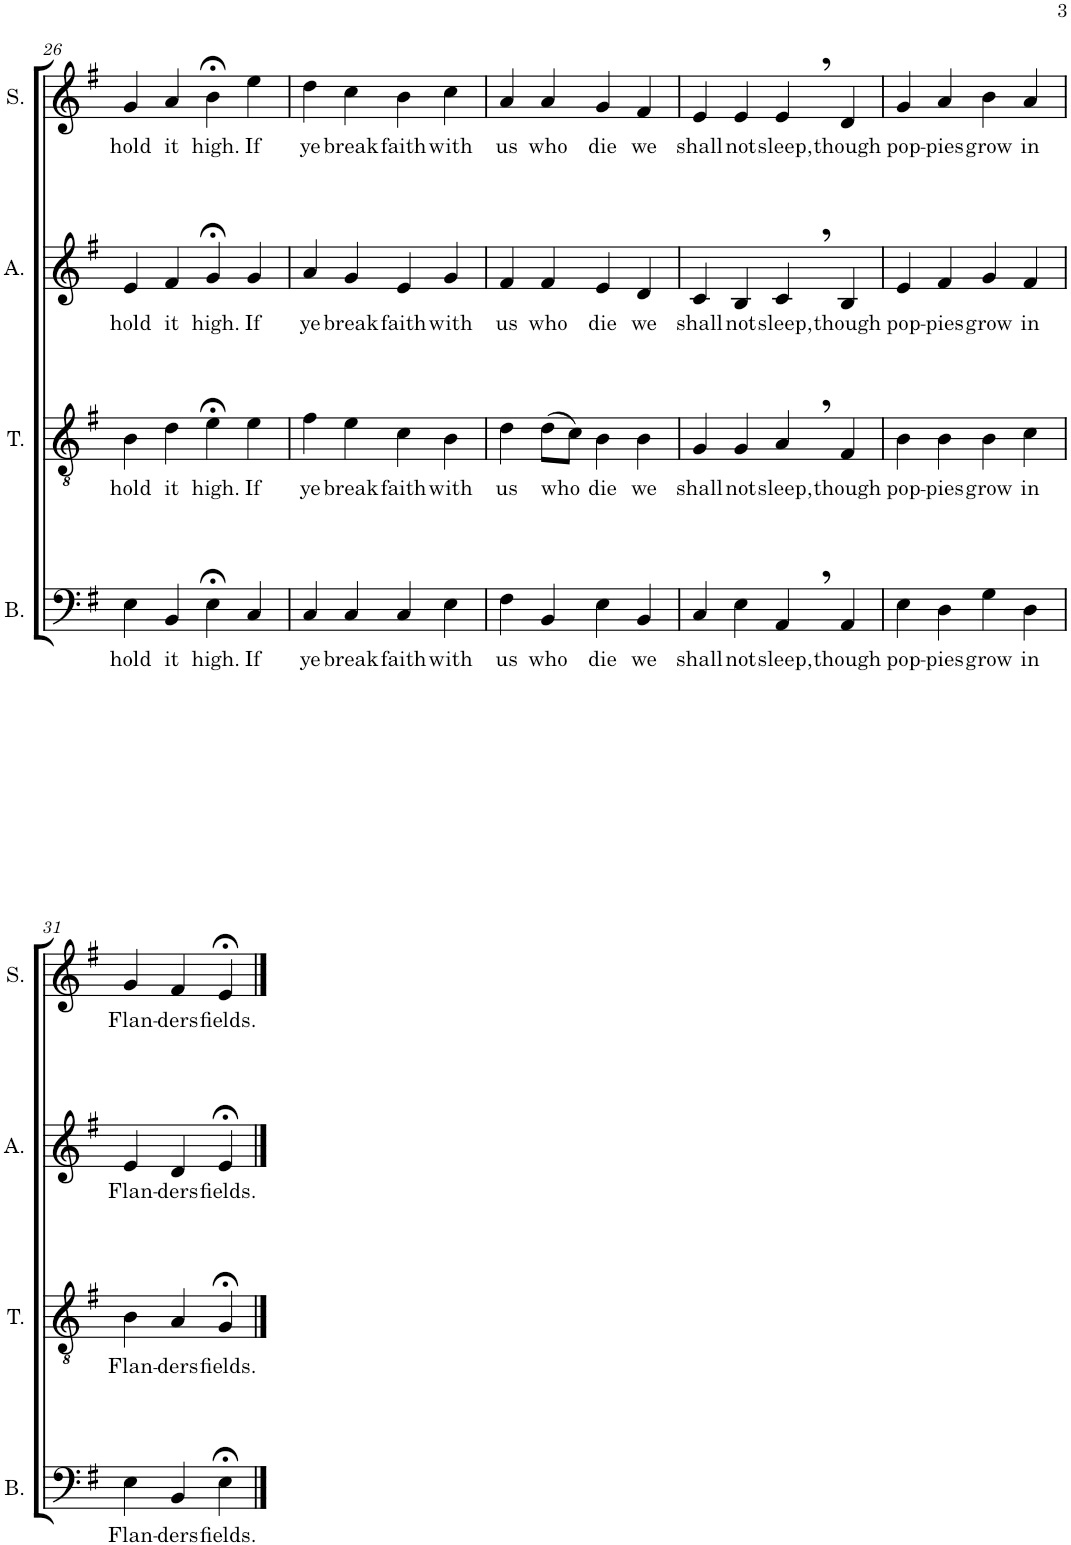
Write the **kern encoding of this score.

**kern	**text	**kern	**text	**kern	**text	**kern	**text
*part4	*part4	*part3	*part3	*part2	*part2	*part1	*part1
*staff4	*staff4	*staff3	*staff3	*staff2	*staff2	*staff1	*staff1
*I"Bass	*	*I"Tenor	*	*I"Alto	*	*I"Soprano	*
*I'B.	*	*I'T.	*	*I'A.	*	*I'S.	*
!!LO:PB:g=z
*clefF4	*	*clefGv2	*	*clefG2	*	*clefG2	*
*k[f#]	*	*k[f#]	*	*k[f#]	*	*k[f#]	*
*M4/4	*	*M4/4	*	*M4/4	*	*M4/4	*
=26	=26	=26	=26	=26	=26	=26	=26
!	!LO:LY:b	!	!LO:LY:b	!	!LO:LY:b	!	!LO:LY:b
4E\	hold	4B\	hold	4e/	hold	4g/	hold
!	!LO:LY:b	!	!LO:LY:b	!	!LO:LY:b	!	!LO:LY:b
4BB/	it	4d\	it	4f#/	it	4a/	it
!	!LO:LY:b	!	!LO:LY:b	!	!LO:LY:b	!	!LO:LY:b
4E;<\	high.	4e;<\	high.	4g;</	high.	4b;<\	high.
!	!LO:LY:b	!	!LO:LY:b	!	!LO:LY:b	!	!LO:LY:b
4C/	If	4e\	If	4g/	If	4ee\	If
=27	=27	=27	=27	=27	=27	=27	=27
!	!LO:LY:b	!	!LO:LY:b	!	!LO:LY:b	!	!LO:LY:b
4C/	ye	4f#\	ye	4a/	ye	4dd\	ye
!	!LO:LY:b	!	!LO:LY:b	!	!LO:LY:b	!	!LO:LY:b
4C/	break	4e\	break	4g/	break	4cc\	break
!	!LO:LY:b	!	!LO:LY:b	!	!LO:LY:b	!	!LO:LY:b
4C/	faith	4c\	faith	4e/	faith	4b\	faith
!	!LO:LY:b	!	!LO:LY:b	!	!LO:LY:b	!	!LO:LY:b
4E\	with	4B\	with	4g/	with	4cc\	with
=28	=28	=28	=28	=28	=28	=28	=28
!	!LO:LY:b	!	!LO:LY:b	!	!LO:LY:b	!	!LO:LY:b
4F#\	us	4d\	us	4f#/	us	4a/	us
!	!LO:LY:b	!	!LO:LY:b	!	!LO:LY:b	!	!LO:LY:b
4BB/	who	(8d\L	who	4f#/	who	4a/	who
.	.	8c\J)	.	.	.	.	.
!	!LO:LY:b	!	!LO:LY:b	!	!LO:LY:b	!	!LO:LY:b
4E\	die	4B\	die	4e/	die	4g/	die
!	!LO:LY:b	!	!LO:LY:b	!	!LO:LY:b	!	!LO:LY:b
4BB/	we	4B\	we	4d/	we	4f#/	we
=29	=29	=29	=29	=29	=29	=29	=29
!	!LO:LY:b	!	!LO:LY:b	!	!LO:LY:b	!	!LO:LY:b
4C/	shall	4G/	shall	4c/	shall	4e/	shall
!	!LO:LY:b	!	!LO:LY:b	!	!LO:LY:b	!	!LO:LY:b
4E\	not	4G/	not	4B/	not	4e/	not
!	!LO:LY:b	!	!LO:LY:b	!	!LO:LY:b	!	!LO:LY:b
4AA,/	sleep,	4A,/	sleep,	4c,/	sleep,	4e,/	sleep,
!	!LO:LY:b	!	!LO:LY:b	!	!LO:LY:b	!	!LO:LY:b
4AA/	though	4F#/	though	4B/	though	4d/	though
=30	=30	=30	=30	=30	=30	=30	=30
!	!LO:LY:b	!	!LO:LY:b	!	!LO:LY:b	!	!LO:LY:b
4E\	pop-	4B\	pop-	4e/	pop-	4g/	pop-
!	!LO:LY:b	!	!LO:LY:b	!	!LO:LY:b	!	!LO:LY:b
4D\	-pies	4B\	-pies	4f#/	-pies	4a/	-pies
!	!LO:LY:b	!	!LO:LY:b	!	!LO:LY:b	!	!LO:LY:b
4G\	grow	4B\	grow	4g/	grow	4b\	grow
!	!LO:LY:b	!	!LO:LY:b	!	!LO:LY:b	!	!LO:LY:b
4D\	in	4c\	in	4f#/	in	4a/	in
!!LO:LB:g=z
=31	=31	=31	=31	=31	=31	=31	=31
!	!LO:LY:b	!	!LO:LY:b	!	!LO:LY:b	!	!LO:LY:b
4E\	Flan-	4B\	Flan-	4e/	Flan-	4g/	Flan-
!	!LO:LY:b	!	!LO:LY:b	!	!LO:LY:b	!	!LO:LY:b
4BB/	-ders	4A/	-ders	4d/	-ders	4f#/	-ders
!	!LO:LY:b	!	!LO:LY:b	!	!LO:LY:b	!	!LO:LY:b
4E;<\	fields.	4G;</	fields.	4e;</	fields.	4e;</	fields.
==	==	==	==	==	==	==	==
*-	*-	*-	*-	*-	*-	*-	*-
